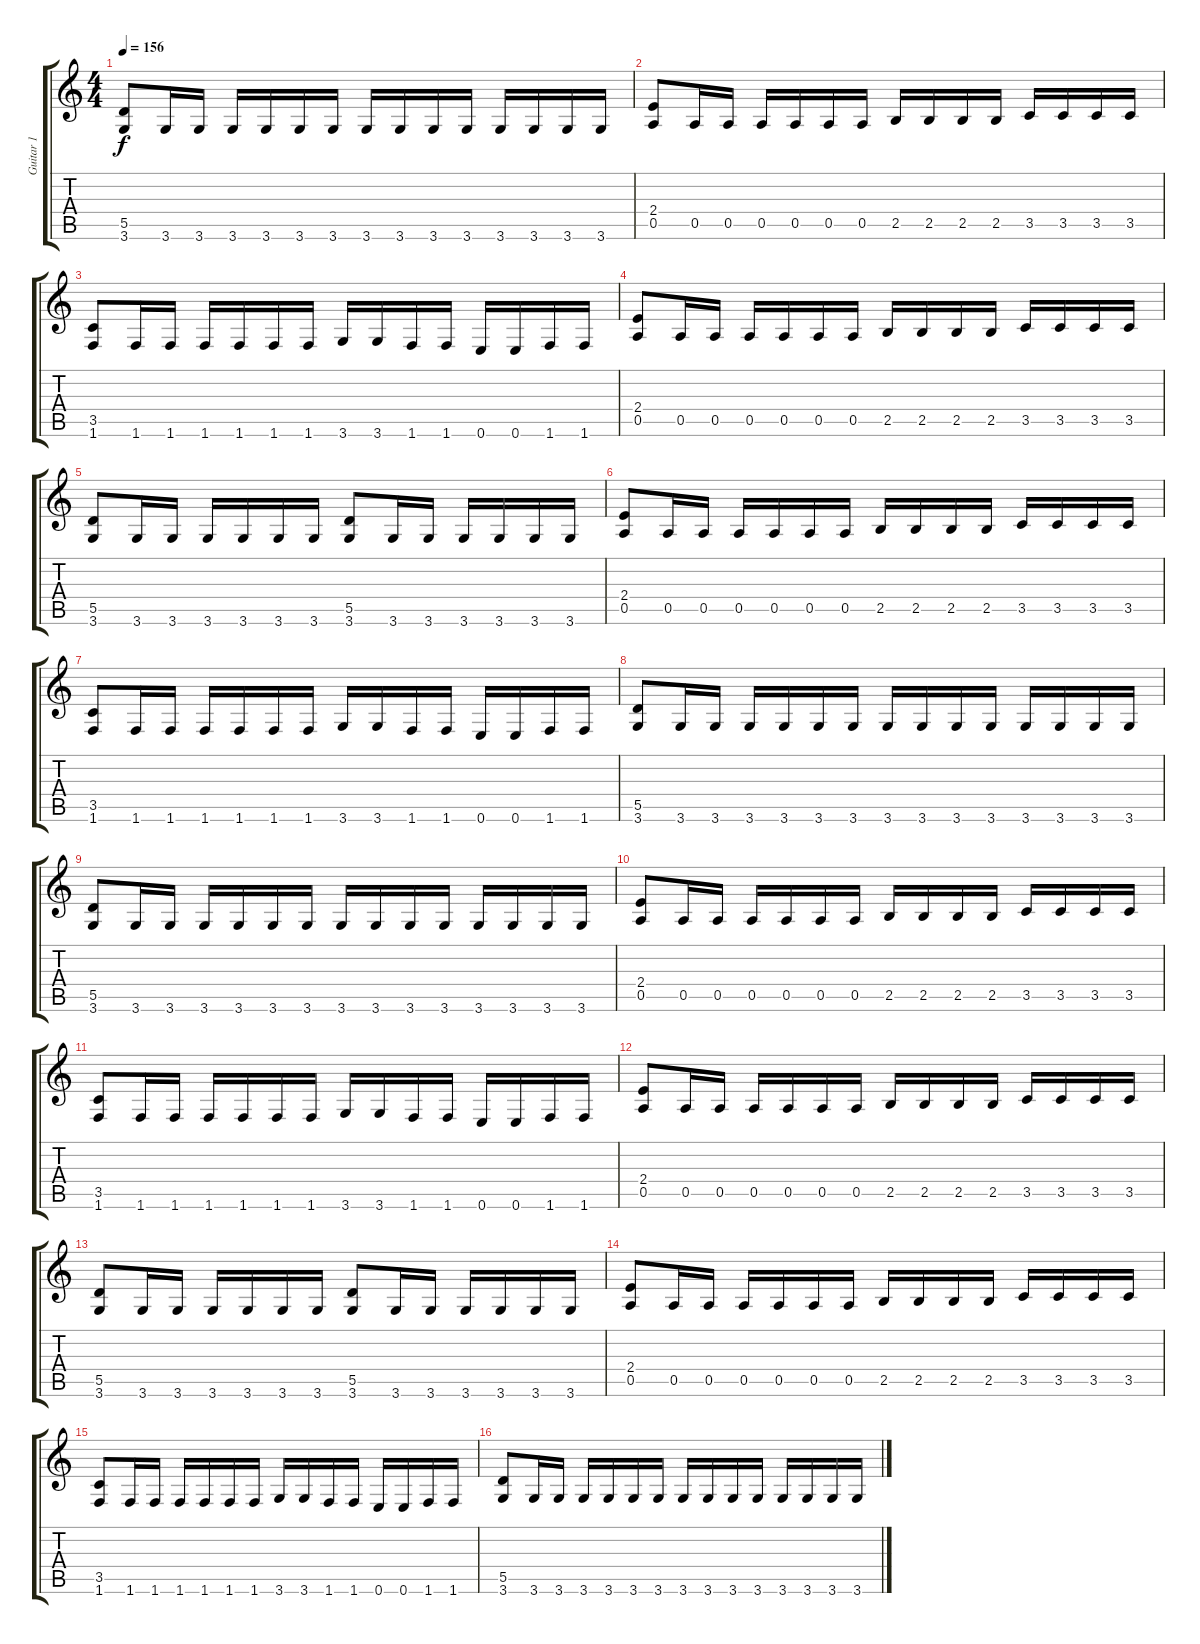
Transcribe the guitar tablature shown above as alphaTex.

\track ("Guitar 1" "Guitar 1") {instrument overdrivenguitar}
\staff {score tabs}
\tuning (E4 B3 G3 D3 A2 E2) {hide}
\ts (4 4)
\tempo 156
\clef g2
\ks c
(5.5 3.6).8{dy f} 3.6.16 3.6.16 3.6.16 3.6.16 3.6.16 3.6.16 3.6.16 3.6.16 3.6.16 3.6.16 3.6.16 3.6.16 3.6.16 3.6.16 |
(2.4 0.5).8 0.5.16 0.5.16 0.5.16 0.5.16 0.5.16 0.5.16 2.5.16 2.5.16 2.5.16 2.5.16 3.5.16 3.5.16 3.5.16 3.5.16 |
(3.5 1.6).8 1.6.16 1.6.16 1.6.16 1.6.16 1.6.16 1.6.16 3.6.16 3.6.16 1.6.16 1.6.16 0.6.16 0.6.16 1.6.16 1.6.16 |
(2.4 0.5).8 0.5.16 0.5.16 0.5.16 0.5.16 0.5.16 0.5.16 2.5.16 2.5.16 2.5.16 2.5.16 3.5.16 3.5.16 3.5.16 3.5.16 |
(5.5 3.6).8 3.6.16 3.6.16 3.6.16 3.6.16 3.6.16 3.6.16 (5.5 3.6).8 3.6.16 3.6.16 3.6.16 3.6.16 3.6.16 3.6.16 |
(2.4 0.5).8 0.5.16 0.5.16 0.5.16 0.5.16 0.5.16 0.5.16 2.5.16 2.5.16 2.5.16 2.5.16 3.5.16 3.5.16 3.5.16 3.5.16 |
(3.5 1.6).8 1.6.16 1.6.16 1.6.16 1.6.16 1.6.16 1.6.16 3.6.16 3.6.16 1.6.16 1.6.16 0.6.16 0.6.16 1.6.16 1.6.16 |
(5.5 3.6).8 3.6.16 3.6.16 3.6.16 3.6.16 3.6.16 3.6.16 3.6.16 3.6.16 3.6.16 3.6.16 3.6.16 3.6.16 3.6.16 3.6.16 |
(5.5 3.6).8 3.6.16 3.6.16 3.6.16 3.6.16 3.6.16 3.6.16 3.6.16 3.6.16 3.6.16 3.6.16 3.6.16 3.6.16 3.6.16 3.6.16 |
\section ("" "")
(2.4 0.5).8 0.5.16 0.5.16 0.5.16 0.5.16 0.5.16 0.5.16 2.5.16 2.5.16 2.5.16 2.5.16 3.5.16 3.5.16 3.5.16 3.5.16 |
(3.5 1.6).8 1.6.16 1.6.16 1.6.16 1.6.16 1.6.16 1.6.16 3.6.16 3.6.16 1.6.16 1.6.16 0.6.16 0.6.16 1.6.16 1.6.16 |
(2.4 0.5).8 0.5.16 0.5.16 0.5.16 0.5.16 0.5.16 0.5.16 2.5.16 2.5.16 2.5.16 2.5.16 3.5.16 3.5.16 3.5.16 3.5.16 |
(5.5 3.6).8 3.6.16 3.6.16 3.6.16 3.6.16 3.6.16 3.6.16 (5.5 3.6).8 3.6.16 3.6.16 3.6.16 3.6.16 3.6.16 3.6.16 |
(2.4 0.5).8 0.5.16 0.5.16 0.5.16 0.5.16 0.5.16 0.5.16 2.5.16 2.5.16 2.5.16 2.5.16 3.5.16 3.5.16 3.5.16 3.5.16 |
(3.5 1.6).8 1.6.16 1.6.16 1.6.16 1.6.16 1.6.16 1.6.16 3.6.16 3.6.16 1.6.16 1.6.16 0.6.16 0.6.16 1.6.16 1.6.16 |
(5.5 3.6).8 3.6.16 3.6.16 3.6.16 3.6.16 3.6.16 3.6.16 3.6.16 3.6.16 3.6.16 3.6.16 3.6.16 3.6.16 3.6.16 3.6.16
